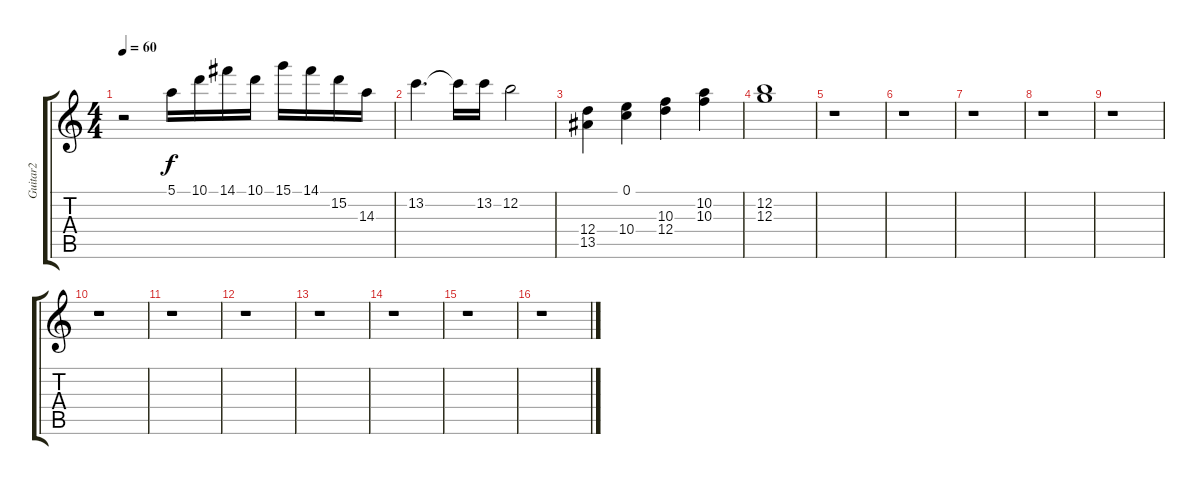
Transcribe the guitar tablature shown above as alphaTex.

\track ("Guitar2" "Guitar2") {instrument distortionguitar}
\staff {score tabs}
\tuning (E4 B3 G3 D3 A2 E2) {hide}
\ts (4 4)
\tempo 60
\clef g2
\ks c
r.2{dy f} 5.1.16 10.1.16 14.1.16 10.1.16 15.1.16 14.1.16 15.2.16 14.3.16 |
13.2.4{d} 13.2{t}.16 13.2.16 12.2.2 |
(12.4 13.5).4 (0.1 10.4).4 (10.3 12.4).4 (10.2 10.3).4 |
(12.2 12.3).1 |
r.1 |
r.1 |
r.1 |
r.1 |
r.1 |
r.1 |
r.1 |
r.1 |
r.1 |
r.1 |
r.1 |
r.1
